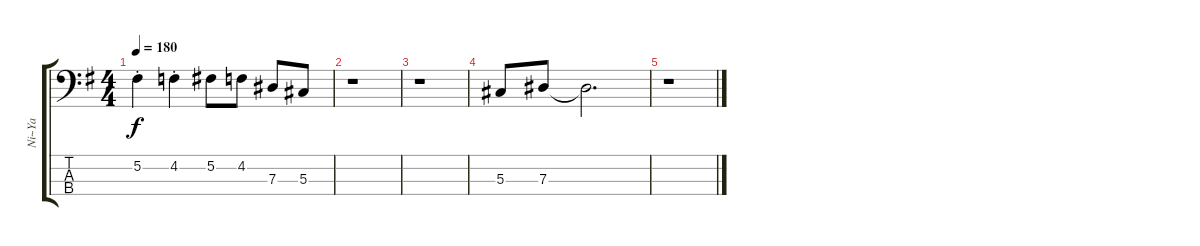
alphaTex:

\track ("Ni~Ya" "Ni~Ya") {instrument electricbasspick}
\staff {score tabs}
\tuning (Gb2 Db2 Ab1 Eb1) {hide}
\ts (4 4)
\tempo 180
\clef f4
\ks g
5.2{st}.4{dy f} 4.2{st}.4 5.2.8 4.2.8 7.3.8 5.3.8 |
r.1 |
r.1 |
5.3.8 7.3.8 7.3{t}.2{d} |
r.1
